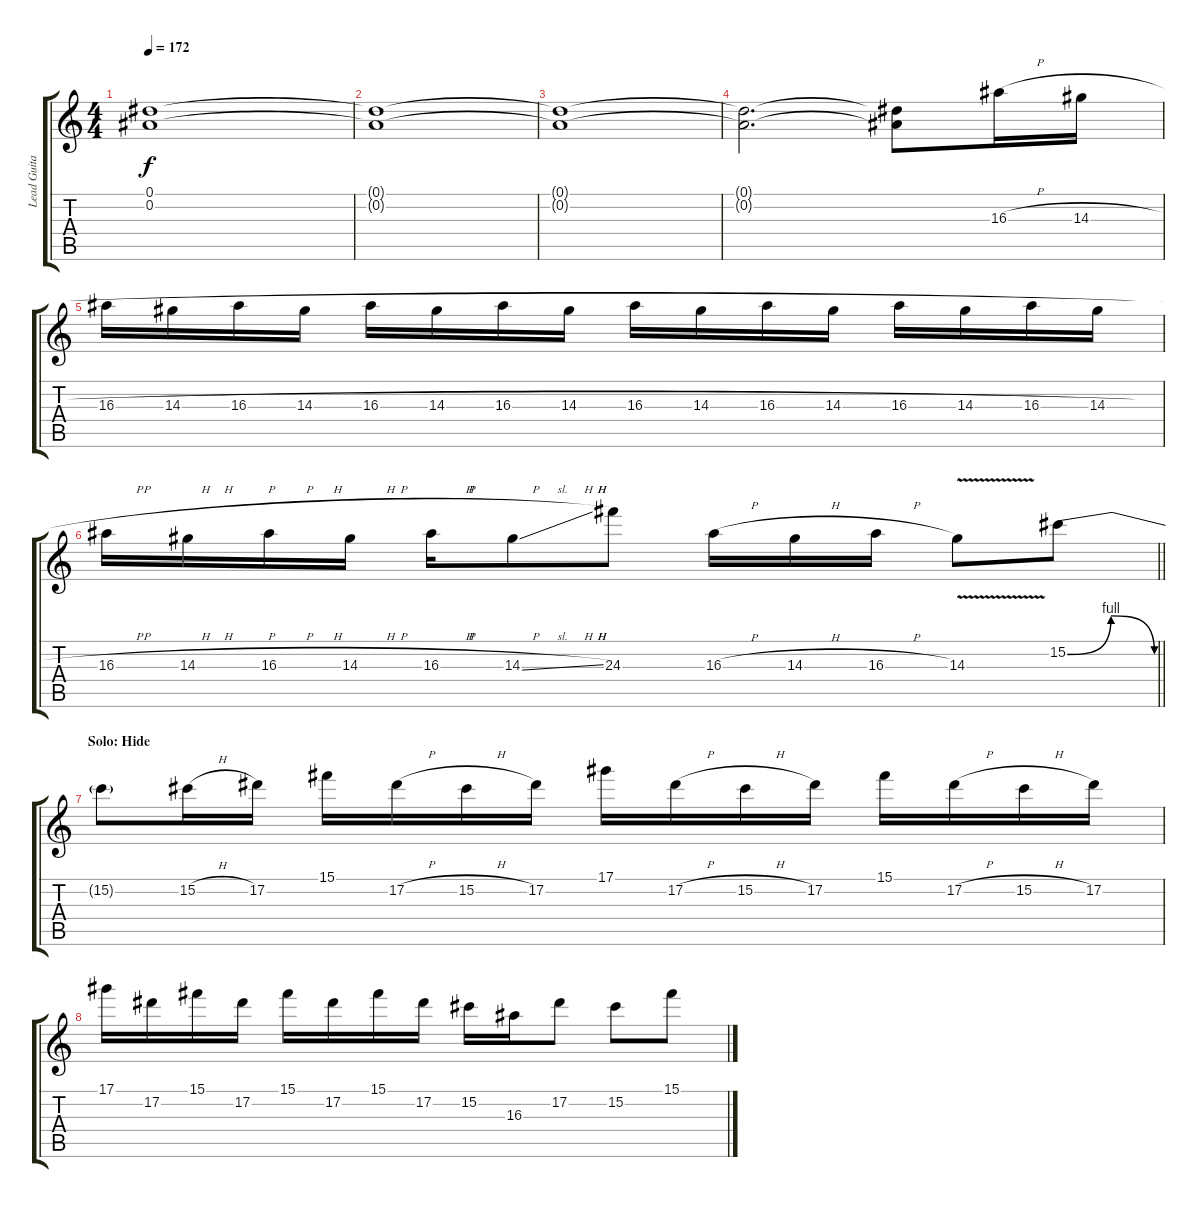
\track ("Lead Guitar 1: Hide" "Lead Guita") {instrument overdrivenguitar}
\staff {score tabs}
\tuning (Eb4 Bb3 Gb3 Db3 Ab2 Eb2) {hide}
\ts (4 4)
\tempo 172
\clef g2
\ks c
(0.1{t} 0.2{t}).1{dy f} |
(0.1{t} 0.2{t}).1 |
(0.1{t} 0.2{t}).1 |
(0.1{t} 0.2{t}).2{d} (0.1{t} 0.2{t}).8 16.3{h}.16 14.3{h}.16 |
16.3{h}.16 14.3{h}.16 16.3{h}.16 14.3{h}.16 16.3{h}.16 14.3{h}.16 16.3{h}.16 14.3{h}.16 16.3{h}.16 14.3{h}.16 16.3{h}.16 14.3{h}.16 16.3{h}.16 14.3{h}.16 16.3{h}.16 14.3{h}.16 |
\barLineRight lightlight
16.3{h}.16 14.3{h}.16 16.3{h}.16 14.3{h}.16 16.3{h}.16 14.3{sl}.8 24.3.8 16.3{h}.16 14.3{h}.16 16.3{h}.16 14.3{v}.8 15.2{be (bendrelease 0 0 15 4 30 4 60 0)}.8 |
\section ("" "Solo: Hide")
15.2{t}.8 15.2{h}.16 17.2.16 15.1.16 17.2{h}.16 15.2{h}.16 17.2.16 17.1.16 17.2{h}.16 15.2{h}.16 17.2.16 15.1.16 17.2{h}.16 15.2{h}.16 17.2.16 |
17.1.16 17.2.16 15.1.16 17.2.16 15.1.16 17.2.16 15.1.16 17.2.16 15.2.16 16.3.16 17.2.8 15.2.8 15.1.8
